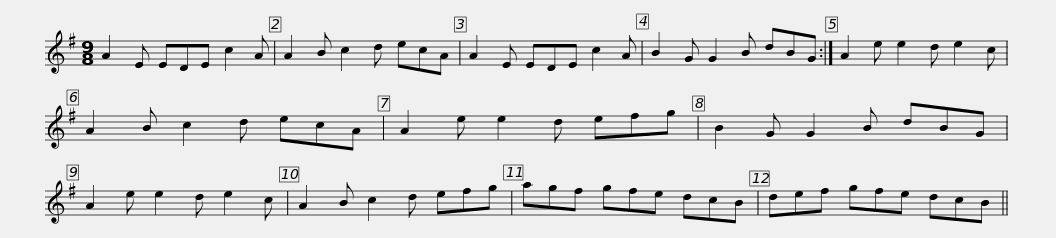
X:1
L:1/8
M:9/8
I:linebreak $
K:G
V:1 treble
V:1
 A2 E EDE c2 A | A2 B c2 d ecA | A2 E EDE c2 A | B2 G G2 B dBG :| A2 e e2 d e2 c | %5
 A2 B c2 d ecA |$ A2 e e2 d efg | B2 G G2 B dBG | A2 e e2 d e2 c | A2 B c2 d efg | %10
 agf gfe dcB |$ def gfe dcB || %12
